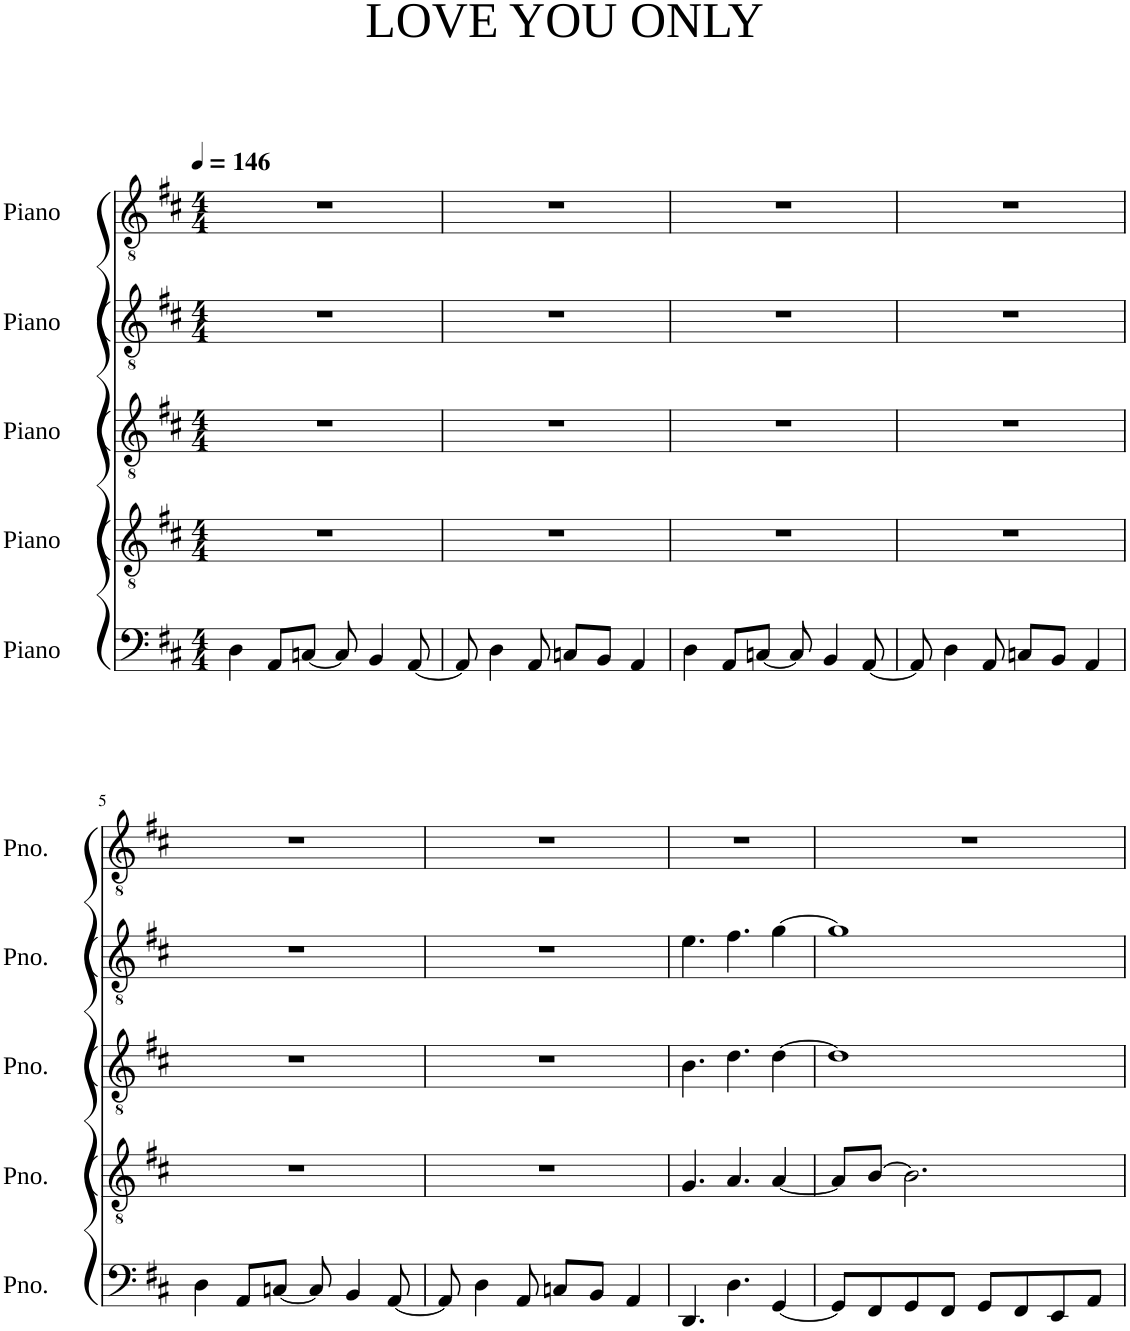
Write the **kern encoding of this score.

**kern	**kern	**kern	**kern	**kern
*part5	*part4	*part3	*part2	*part1
*staff5	*staff4	*staff3	*staff2	*staff1
*I"Piano	*I"Piano	*I"Piano	*I"Piano	*I"Piano
*I'Pno.	*I'Pno.	*I'Pno.	*I'Pno.	*I'Pno.
*clefF4	*clefGv2	*clefGv2	*clefGv2	*clefGv2
*k[f#c#]	*k[f#c#]	*k[f#c#]	*k[f#c#]	*k[f#c#]
*M4/4	*M4/4	*M4/4	*M4/4	*M4/4
*MM146	*MM146	*MM146	*MM146	*MM146
=1	=1	=1	=1	=1
4D\	1r	1r	1r	1r
8AA/L	.	.	.	.
[8Cn/J	.	.	.	.
8C/]	.	.	.	.
4BB/	.	.	.	.
[8AA/	.	.	.	.
=2	=2	=2	=2	=2
8AA/]	1r	1r	1r	1r
4D\	.	.	.	.
8AA/	.	.	.	.
8Cn/L	.	.	.	.
8BB/J	.	.	.	.
4AA/	.	.	.	.
=3	=3	=3	=3	=3
4D\	1r	1r	1r	1r
8AA/L	.	.	.	.
[8Cn/J	.	.	.	.
8C/]	.	.	.	.
4BB/	.	.	.	.
[8AA/	.	.	.	.
=4	=4	=4	=4	=4
8AA/]	1r	1r	1r	1r
4D\	.	.	.	.
8AA/	.	.	.	.
8Cn/L	.	.	.	.
8BB/J	.	.	.	.
4AA/	.	.	.	.
!!LO:LB:g=z
=5	=5	=5	=5	=5
4D\	1r	1r	1r	1r
8AA/L	.	.	.	.
[8Cn/J	.	.	.	.
8C/]	.	.	.	.
4BB/	.	.	.	.
[8AA/	.	.	.	.
=6	=6	=6	=6	=6
8AA/]	1r	1r	1r	1r
4D\	.	.	.	.
8AA/	.	.	.	.
8Cn/L	.	.	.	.
8BB/J	.	.	.	.
4AA/	.	.	.	.
=7	=7	=7	=7	=7
4.DD/	4.G/	4.B\	4.e\	1r
4.D\	4.A/	4.d\	4.f#\	.
[4GG/	[4A/	[4d\	[4g\	.
=8	=8	=8	=8	=8
8GG/L]	8A/L]	1d]	1g]	1r
8FF#/	[8B/J	.	.	.
8GG/	2.B\]	.	.	.
8FF#/J	.	.	.	.
8GG/L	.	.	.	.
8FF#/	.	.	.	.
8EE/	.	.	.	.
8AA/J	.	.	.	.
=	=	=	=	=
*-	*-	*-	*-	*-
